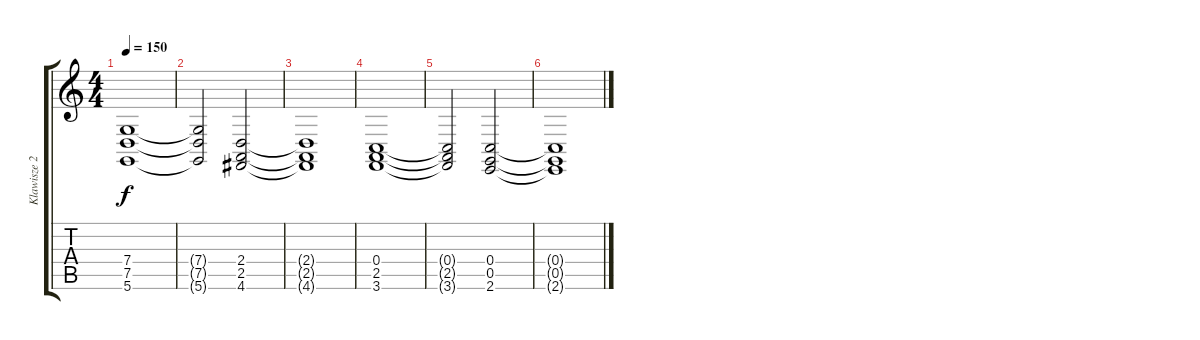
\track ("Klawisze 2" "Klawisze 2") {instrument stringensemble2}
\staff {score tabs}
\tuning (D4 A3 F3 C3 G2 D2) {hide}
\ts (4 4)
\tempo 150
\clef g2
\ks c
(7.4 7.5 5.6).1{dy f} |
(7.4{t} 7.5{t} 5.6{t}).2 (2.4 2.5 4.6).2 |
(2.4{t} 2.5{t} 4.6{t}).1 |
(0.4 2.5 3.6).1 |
(0.4{t} 2.5{t} 3.6{t}).2 (0.4 0.5 2.6).2 |
(0.4{t} 0.5{t} 2.6{t}).1
